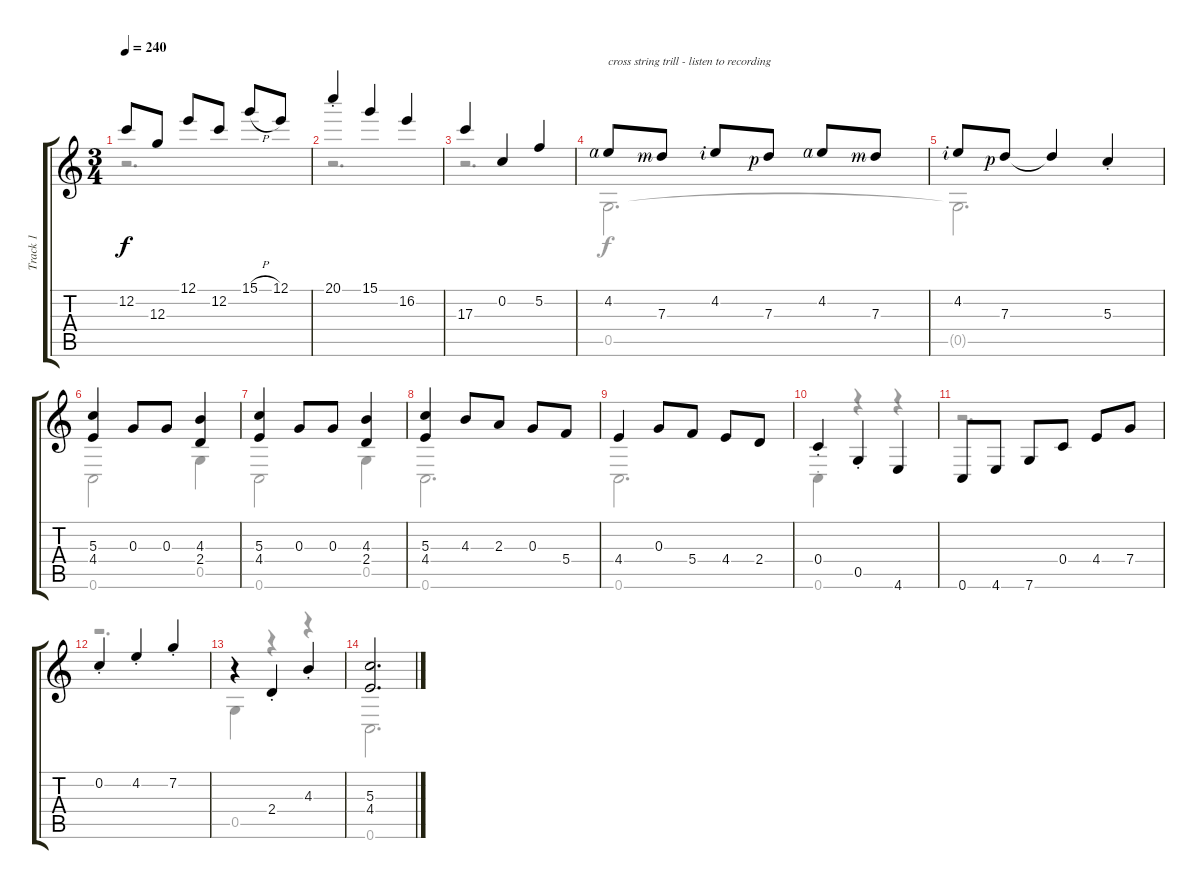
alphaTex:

\track ("Track 1" "Track 1") {instrument acousticguitarsteel}
\staff {score tabs}
\tuning (E4 C4 G3 C3 G2 C2) {hide}
\voice
\ts (3 4)
\tempo 240
\clef g2
\ks c
12.2.8{dy f} 12.3.8 12.1.8 12.2.8 15.1{h}.8 12.1.8 |
20.1{st}.4 15.1.4 16.2.4 |
17.3.4 0.2.4 5.2.4 |
4.2{rf 4}.8{txt "cross string trill - listen to recording"} 7.3{rf 3}.8 4.2{rf 2}.8 7.3{rf 1}.8 4.2{rf 4}.8 7.3{rf 3}.8 |
4.2{rf 2}.8 7.3{rf 1}.8 7.3{t}.4 5.3{st}.4 |
(5.3 4.4).4 0.3.8 0.3.8 (4.3 2.4).4 |
(5.3 4.4).4 0.3.8 0.3.8 (4.3 2.4).4 |
(5.3 4.4).4 4.3.8 2.3.8 0.3.8 5.4.8 |
4.4.4 0.3.8 5.4.8 4.4.8 2.4.8 |
0.4{st}.4 0.5{st}.4 4.6.4 |
0.6.8 4.6.8 7.6.8 0.4.8 4.4.8 7.4.8 |
0.2{st}.4 4.2{st}.4 7.2{st}.4 |
r.4 2.4{st}.4 4.3{st}.4 |
(5.3 4.4).2{d}
\voice
\clef g2
\ottava regular
\simile none
\ks c
r.2{d dy f} |
r.2{d} |
r.2{d} |
0.5.2{d} |
0.5{t}.2{d} |
0.6.2 0.5.4 |
0.6.2 0.5.4 |
0.6.2{d} |
0.6.2{d} |
0.6{st}.4 r.4 r.4 |
r.2{d} |
r.2{d} |
0.5.4 r.4 r.4 |
0.6.2{d}
